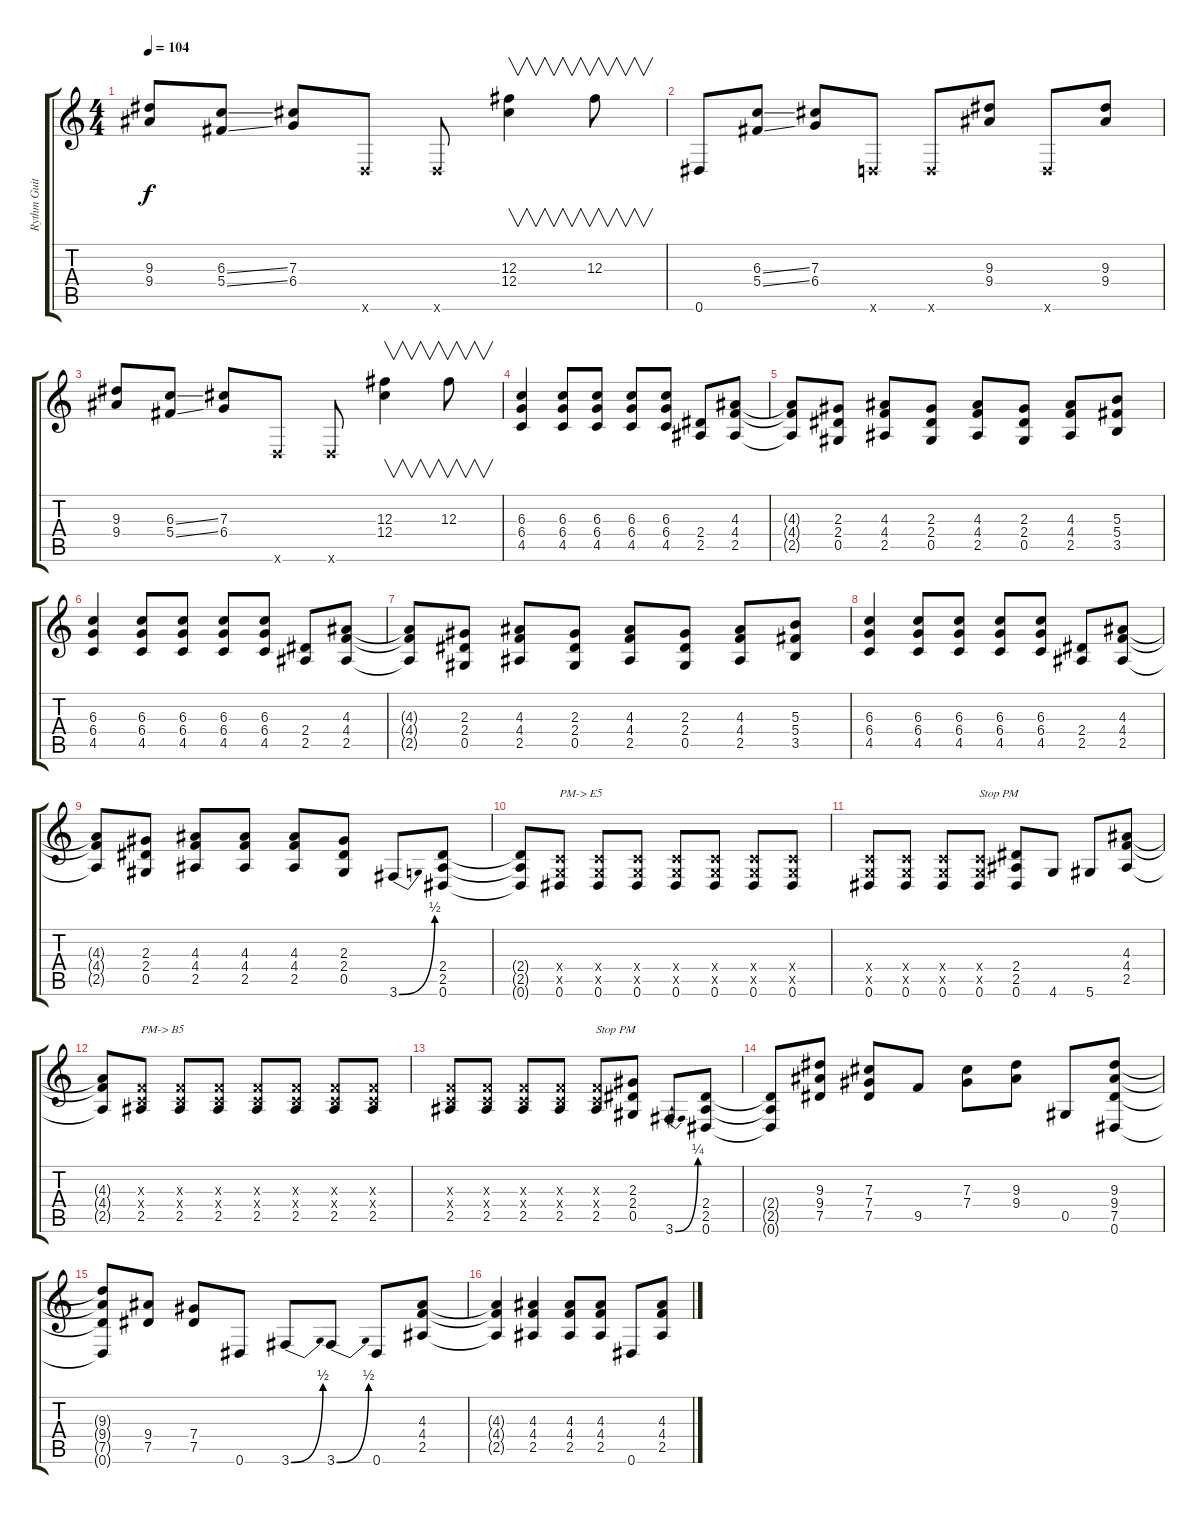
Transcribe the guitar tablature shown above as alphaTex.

\track ("Rythm Guitar 1" "Rythm Guit") {instrument overdrivenguitar}
\staff {score tabs}
\tuning (Eb4 Bb3 Gb3 Db3 Ab2 Eb2) {hide}
\ts (4 4)
\tempo 104
\clef g2
\ks c
(9.3 9.4).8{dy f} (6.3{ss} 5.4{ss}).8 (7.3 6.4).8 -1.6{x}.8 -1.6{x}.8 (12.3 12.4).4{v} 12.3.8{v} |
0.6.8 (6.3{ss} 5.4{ss}).8 (7.3 6.4).8 -1.6{x}.8 -1.6{x}.8 (9.3 9.4).8 -1.6{x}.8 (9.3 9.4).8 |
(9.3 9.4).8 (6.3{ss} 5.4{ss}).8 (7.3 6.4).8 -1.6{x}.8 -1.6{x}.8 (12.3 12.4).4{v} 12.3.8{v} |
(6.3 6.4 4.5).4 (6.3 6.4 4.5).8 (6.3 6.4 4.5).8 (6.3 6.4 4.5).8 (6.3 6.4 4.5).8 (2.4 2.5).8 (4.3 4.4 2.5).8 |
(4.3{t} 4.4{t} 2.5{t}).8 (2.3 2.4 0.5).8 (4.3 4.4 2.5).8 (2.3 2.4 0.5).8 (4.3 4.4 2.5).8 (2.3 2.4 0.5).8 (4.3 4.4 2.5).8 (5.3 5.4 3.5).8 |
(6.3 6.4 4.5).4 (6.3 6.4 4.5).8 (6.3 6.4 4.5).8 (6.3 6.4 4.5).8 (6.3 6.4 4.5).8 (2.4 2.5).8 (4.3 4.4 2.5).8 |
(4.3{t} 4.4{t} 2.5{t}).8 (2.3 2.4 0.5).8 (4.3 4.4 2.5).8 (2.3 2.4 0.5).8 (4.3 4.4 2.5).8 (2.3 2.4 0.5).8 (4.3 4.4 2.5).8 (5.3 5.4 3.5).8 |
(6.3 6.4 4.5).4 (6.3 6.4 4.5).8 (6.3 6.4 4.5).8 (6.3 6.4 4.5).8 (6.3 6.4 4.5).8 (2.4 2.5).8 (4.3 4.4 2.5).8 |
(4.3{t} 4.4{t} 2.5{t}).8 (2.3 2.4 0.5).8 (4.3 4.4 2.5).8 (4.3 4.4 2.5).8 (4.3 4.4 2.5).8 (2.3 2.4 0.5).8 3.6{be (bend 0 0 60 2)}.8 (2.4 2.5 0.6).8 |
(2.4{t} 2.5{t} 0.6{t}).8 (-1.4{x} -1.5{x} 0.6).8{txt "PM-> E5"} (-1.4{x} -1.5{x} 0.6).8 (-1.4{x} -1.5{x} 0.6).8 (-1.4{x} -1.5{x} 0.6).8 (-1.4{x} -1.5{x} 0.6).8 (-1.4{x} -1.5{x} 0.6).8 (-1.4{x} -1.5{x} 0.6).8 |
(-1.4{x} -1.5{x} 0.6).8 (-1.4{x} -1.5{x} 0.6).8 (-1.4{x} -1.5{x} 0.6).8 (-1.4{x} -1.5{x} 0.6).8{txt "Stop PM"} (2.4 2.5 0.6).8 4.6.8 5.6.8 (4.3 4.4 2.5).8 |
(4.3{t} 4.4{t} 2.5{t}).8 (-1.3{x} -1.4{x} 2.5).8{txt "PM-> B5"} (-1.3{x} -1.4{x} 2.5).8 (-1.3{x} -1.4{x} 2.5).8 (-1.3{x} -1.4{x} 2.5).8 (-1.3{x} -1.4{x} 2.5).8 (-1.3{x} -1.4{x} 2.5).8 (-1.3{x} -1.4{x} 2.5).8 |
(-1.3{x} -1.4{x} 2.5).8 (-1.3{x} -1.4{x} 2.5).8 (-1.3{x} -1.4{x} 2.5).8 (-1.3{x} -1.4{x} 2.5).8 (-1.3{x} -1.4{x} 2.5).8{txt "Stop PM"} (2.3 2.4 0.5).8 3.6{be (bend 0 0 60 1)}.8 (2.4 2.5 0.6).8 |
(2.4{t} 2.5{t} 0.6{t}).8 (9.3 9.4 7.5).8 (7.3 7.4 7.5).8 9.5.8 (7.3 7.4).8 (9.3 9.4).8 0.5.8 (9.3 9.4 7.5 0.6).8 |
(9.3{t} 9.4{t} 7.5{t} 0.6{t}).8 (9.4 7.5).8 (7.4 7.5).8 0.6.8 3.6{be (bend 0 0 60 2)}.8 3.6{be (bend 0 0 60 2)}.8 0.6.8 (4.3 4.4 2.5).8 |
(4.3{t} 4.4{t} 2.5{t}).4 (4.3 4.4 2.5).4 (4.3 4.4 2.5).8 (4.3 4.4 2.5).8 0.6.8 (4.3 4.4 2.5).8
